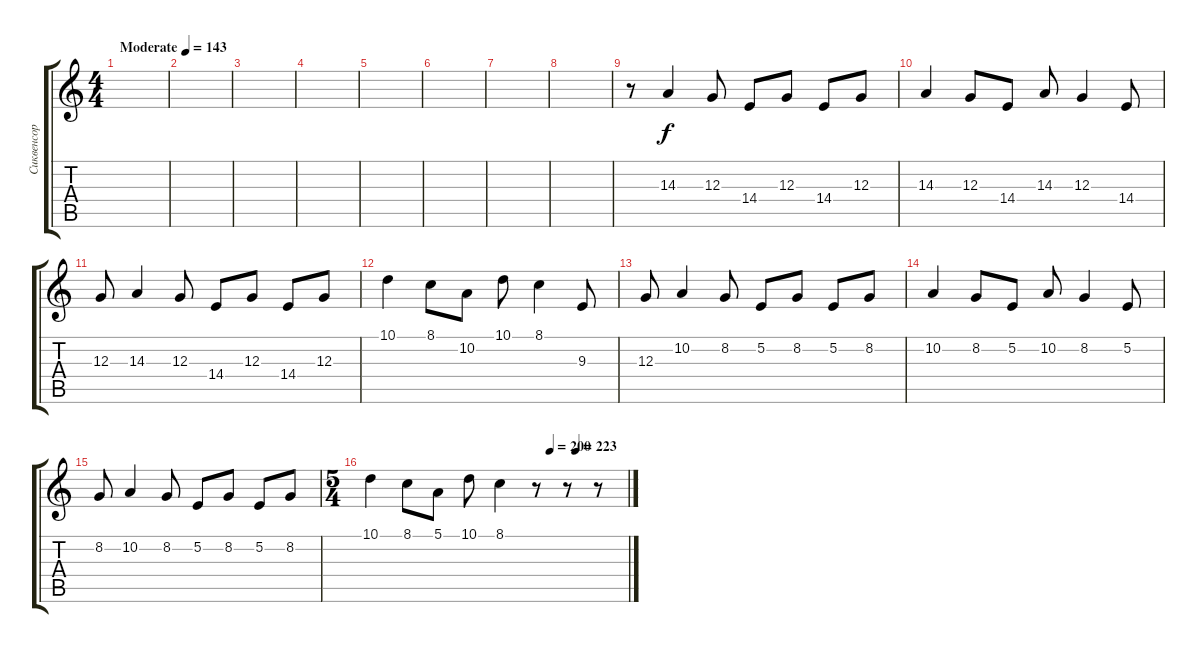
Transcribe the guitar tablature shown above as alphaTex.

\track ("Сиквенсор (клавишные)" "Сиквенсор ") {instrument drawbarorgan}
\staff {score tabs}
\tuning (E4 B3 G3 D3 A2 E2) {hide}
\ts (4 4)
\tempo (143 "Moderate")
\clef g2
\ks c
|
|
|
|
|
|
|
|
r.8 14.3.4 12.3.8 14.4.8 12.3.8 14.4.8 12.3.8 |
14.3.4 12.3.8 14.4.8 14.3.8 12.3.4 14.4.8 |
12.3.8 14.3.4 12.3.8 14.4.8 12.3.8 14.4.8 12.3.8 |
10.1.4 8.1.8 10.2.8 10.1.8 8.1.4 9.3.8 |
12.3.8 10.2.4 8.2.8 5.2.8 8.2.8 5.2.8 8.2.8 |
10.2.4 8.2.8 5.2.8 10.2.8 8.2.4 5.2.8 |
8.2.8 10.2.4 8.2.8 5.2.8 8.2.8 5.2.8 8.2.8 |
\ts (5 4)
\tempo (200 0.7)
\tempo (223 0.8)
10.1.4 8.1.8 5.1.8 10.1.8 8.1.4 r.8 r.8 r.8
